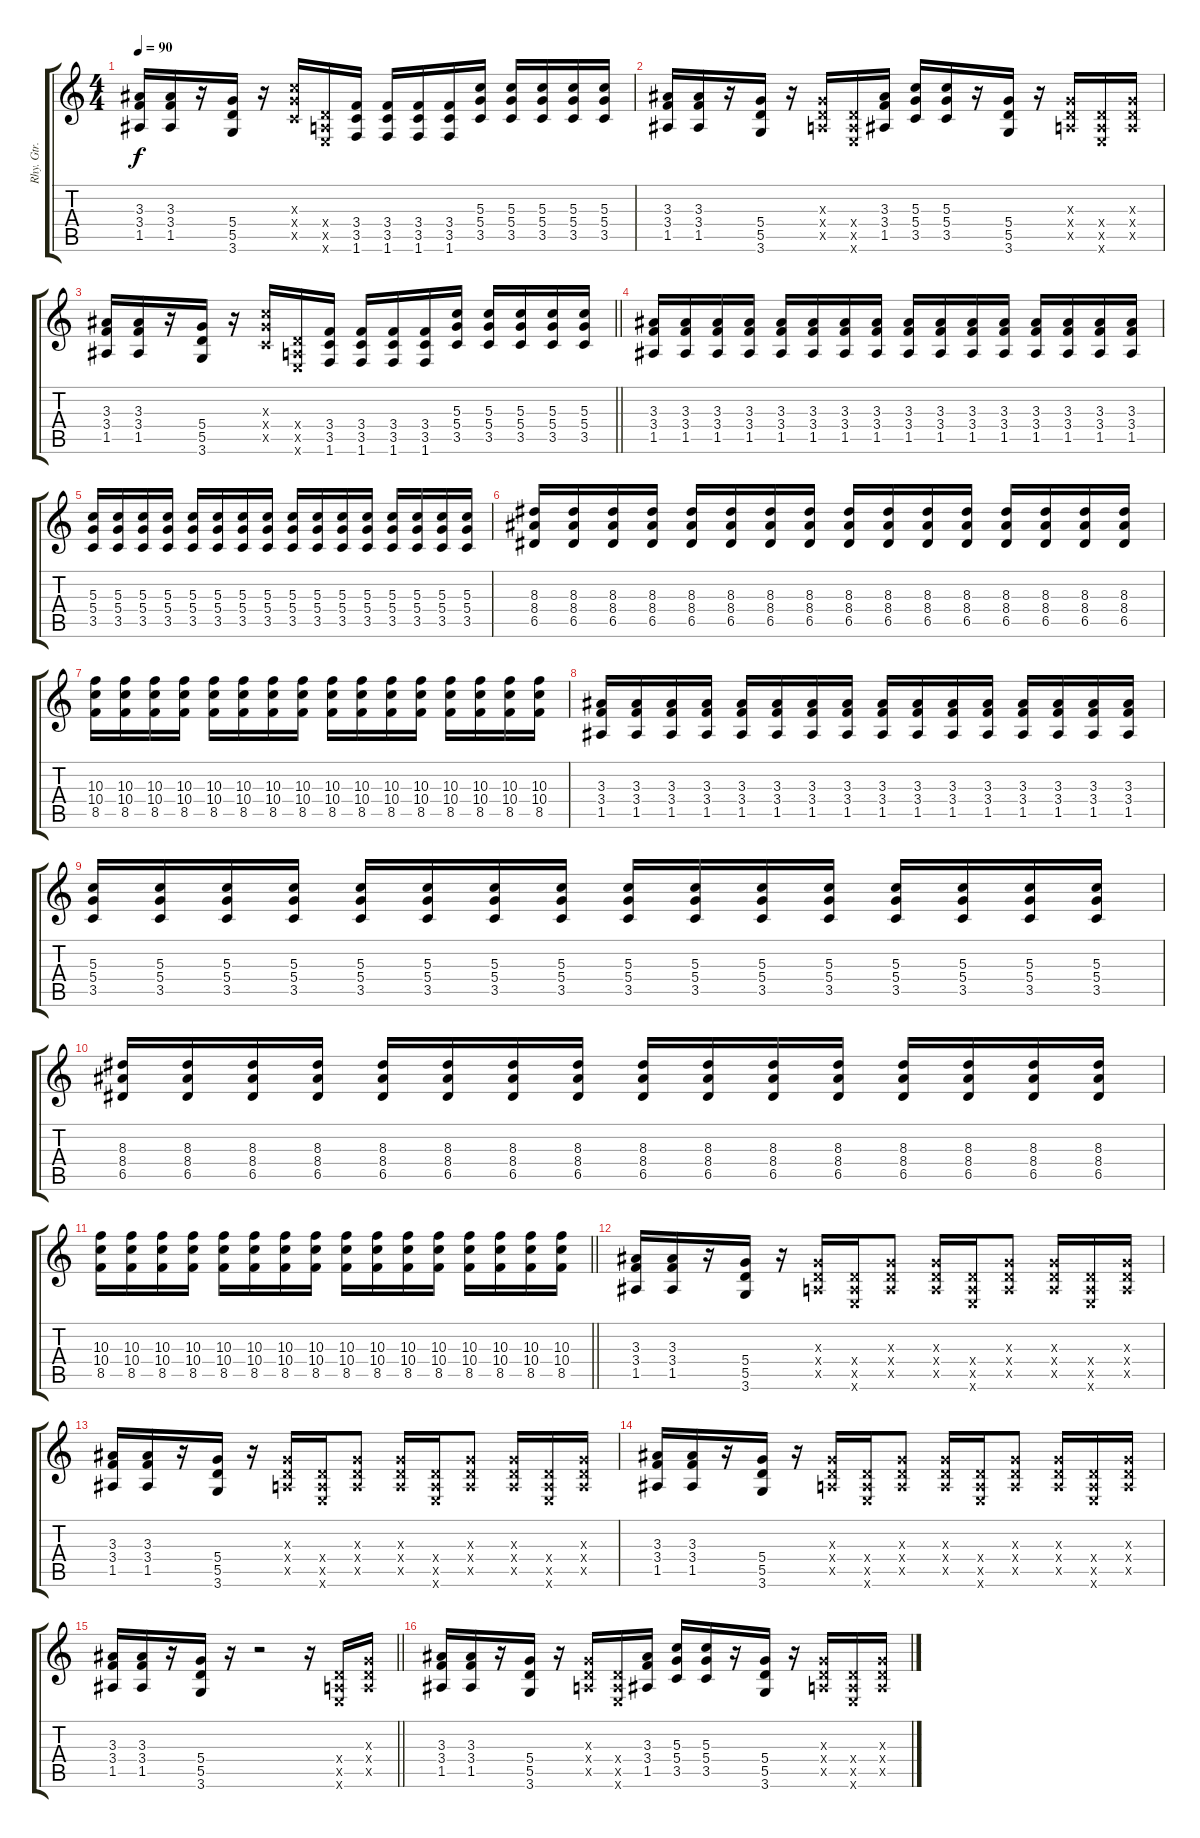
\track ("Rhy. Gtr. 1" "Rhy. Gtr. ") {instrument distortionguitar}
\staff {score tabs}
\tuning (E4 B3 G3 D3 A2 E2) {hide}
\ts (4 4)
\tempo 90
\clef g2
\ks c
(3.3 3.4 1.5).16{dy f} (3.3 3.4 1.5).16 r.16 (5.4 5.5 3.6).16 r.16 (5.3{x} 5.4{x} 3.5{x}).16 (0.4{x} 0.5{x} 0.6{x}).16 (3.4 3.5 1.6).16 (3.4 3.5 1.6).16 (3.4 3.5 1.6).16 (3.4 3.5 1.6).16 (5.3 5.4 3.5).16 (5.3 5.4 3.5).16 (5.3 5.4 3.5).16 (5.3 5.4 3.5).16 (5.3 5.4 3.5).16 |
(3.3 3.4 1.5).16 (3.3 3.4 1.5).16 r.16 (5.4 5.5 3.6).16 r.16 (0.3{x} 0.4{x} 0.5{x}).16 (0.4{x} 0.5{x} 0.6{x}).16 (3.3 3.4 1.5).16 (5.3 5.4 3.5).16 (5.3 5.4 3.5).16 r.16 (5.4 5.5 3.6).16 r.16 (0.3{x} 0.4{x} 0.5{x}).16 (0.4{x} 0.5{x} 0.6{x}).16 (0.3{x} 0.4{x} 0.5{x}).16 |
\barLineRight lightlight
(3.3 3.4 1.5).16 (3.3 3.4 1.5).16 r.16 (5.4 5.5 3.6).16 r.16 (5.3{x} 5.4{x} 3.5{x}).16 (0.4{x} 0.5{x} 0.6{x}).16 (3.4 3.5 1.6).16 (3.4 3.5 1.6).16 (3.4 3.5 1.6).16 (3.4 3.5 1.6).16 (5.3 5.4 3.5).16 (5.3 5.4 3.5).16 (5.3 5.4 3.5).16 (5.3 5.4 3.5).16 (5.3 5.4 3.5).16 |
\section ("" "")
(3.3 3.4 1.5).16 (3.3 3.4 1.5).16 (3.3 3.4 1.5).16 (3.3 3.4 1.5).16 (3.3 3.4 1.5).16 (3.3 3.4 1.5).16 (3.3 3.4 1.5).16 (3.3 3.4 1.5).16 (3.3 3.4 1.5).16 (3.3 3.4 1.5).16 (3.3 3.4 1.5).16 (3.3 3.4 1.5).16 (3.3 3.4 1.5).16 (3.3 3.4 1.5).16 (3.3 3.4 1.5).16 (3.3 3.4 1.5).16 |
(5.3 5.4 3.5).16 (5.3 5.4 3.5).16 (5.3 5.4 3.5).16 (5.3 5.4 3.5).16 (5.3 5.4 3.5).16 (5.3 5.4 3.5).16 (5.3 5.4 3.5).16 (5.3 5.4 3.5).16 (5.3 5.4 3.5).16 (5.3 5.4 3.5).16 (5.3 5.4 3.5).16 (5.3 5.4 3.5).16 (5.3 5.4 3.5).16 (5.3 5.4 3.5).16 (5.3 5.4 3.5).16 (5.3 5.4 3.5).16 |
(8.3 8.4 6.5).16 (8.3 8.4 6.5).16 (8.3 8.4 6.5).16 (8.3 8.4 6.5).16 (8.3 8.4 6.5).16 (8.3 8.4 6.5).16 (8.3 8.4 6.5).16 (8.3 8.4 6.5).16 (8.3 8.4 6.5).16 (8.3 8.4 6.5).16 (8.3 8.4 6.5).16 (8.3 8.4 6.5).16 (8.3 8.4 6.5).16 (8.3 8.4 6.5).16 (8.3 8.4 6.5).16 (8.3 8.4 6.5).16 |
(10.3 10.4 8.5).16 (10.3 10.4 8.5).16 (10.3 10.4 8.5).16 (10.3 10.4 8.5).16 (10.3 10.4 8.5).16 (10.3 10.4 8.5).16 (10.3 10.4 8.5).16 (10.3 10.4 8.5).16 (10.3 10.4 8.5).16 (10.3 10.4 8.5).16 (10.3 10.4 8.5).16 (10.3 10.4 8.5).16 (10.3 10.4 8.5).16 (10.3 10.4 8.5).16 (10.3 10.4 8.5).16 (10.3 10.4 8.5).16 |
(3.3 3.4 1.5).16 (3.3 3.4 1.5).16 (3.3 3.4 1.5).16 (3.3 3.4 1.5).16 (3.3 3.4 1.5).16 (3.3 3.4 1.5).16 (3.3 3.4 1.5).16 (3.3 3.4 1.5).16 (3.3 3.4 1.5).16 (3.3 3.4 1.5).16 (3.3 3.4 1.5).16 (3.3 3.4 1.5).16 (3.3 3.4 1.5).16 (3.3 3.4 1.5).16 (3.3 3.4 1.5).16 (3.3 3.4 1.5).16 |
(5.3 5.4 3.5).16 (5.3 5.4 3.5).16 (5.3 5.4 3.5).16 (5.3 5.4 3.5).16 (5.3 5.4 3.5).16 (5.3 5.4 3.5).16 (5.3 5.4 3.5).16 (5.3 5.4 3.5).16 (5.3 5.4 3.5).16 (5.3 5.4 3.5).16 (5.3 5.4 3.5).16 (5.3 5.4 3.5).16 (5.3 5.4 3.5).16 (5.3 5.4 3.5).16 (5.3 5.4 3.5).16 (5.3 5.4 3.5).16 |
(8.3 8.4 6.5).16 (8.3 8.4 6.5).16 (8.3 8.4 6.5).16 (8.3 8.4 6.5).16 (8.3 8.4 6.5).16 (8.3 8.4 6.5).16 (8.3 8.4 6.5).16 (8.3 8.4 6.5).16 (8.3 8.4 6.5).16 (8.3 8.4 6.5).16 (8.3 8.4 6.5).16 (8.3 8.4 6.5).16 (8.3 8.4 6.5).16 (8.3 8.4 6.5).16 (8.3 8.4 6.5).16 (8.3 8.4 6.5).16 |
\barLineRight lightlight
(10.3 10.4 8.5).16 (10.3 10.4 8.5).16 (10.3 10.4 8.5).16 (10.3 10.4 8.5).16 (10.3 10.4 8.5).16 (10.3 10.4 8.5).16 (10.3 10.4 8.5).16 (10.3 10.4 8.5).16 (10.3 10.4 8.5).16 (10.3 10.4 8.5).16 (10.3 10.4 8.5).16 (10.3 10.4 8.5).16 (10.3 10.4 8.5).16 (10.3 10.4 8.5).16 (10.3 10.4 8.5).16 (10.3 10.4 8.5).16 |
\section ("" "")
(3.3 3.4 1.5).16 (3.3 3.4 1.5).16 r.16 (5.4 5.5 3.6).16 r.16 (0.3{x} 0.4{x} 0.5{x}).16 (0.4{x} 0.5{x} 0.6{x}).16 (0.3{x} 0.4{x} 0.5{x}).8 (0.3{x} 0.4{x} 0.5{x}).16 (0.4{x} 0.5{x} 0.6{x}).16 (0.3{x} 0.4{x} 0.5{x}).8 (0.3{x} 0.4{x} 0.5{x}).16 (0.4{x} 0.5{x} 0.6{x}).16 (0.3{x} 0.4{x} 0.5{x}).16 |
(3.3 3.4 1.5).16 (3.3 3.4 1.5).16 r.16 (5.4 5.5 3.6).16 r.16 (0.3{x} 0.4{x} 0.5{x}).16 (0.4{x} 0.5{x} 0.6{x}).16 (0.3{x} 0.4{x} 0.5{x}).8 (0.3{x} 0.4{x} 0.5{x}).16 (0.4{x} 0.5{x} 0.6{x}).16 (0.3{x} 0.4{x} 0.5{x}).8 (0.3{x} 0.4{x} 0.5{x}).16 (0.4{x} 0.5{x} 0.6{x}).16 (0.3{x} 0.4{x} 0.5{x}).16 |
(3.3 3.4 1.5).16 (3.3 3.4 1.5).16 r.16 (5.4 5.5 3.6).16 r.16 (0.3{x} 0.4{x} 0.5{x}).16 (0.4{x} 0.5{x} 0.6{x}).16 (0.3{x} 0.4{x} 0.5{x}).8 (0.3{x} 0.4{x} 0.5{x}).16 (0.4{x} 0.5{x} 0.6{x}).16 (0.3{x} 0.4{x} 0.5{x}).8 (0.3{x} 0.4{x} 0.5{x}).16 (0.4{x} 0.5{x} 0.6{x}).16 (0.3{x} 0.4{x} 0.5{x}).16 |
\barLineRight lightlight
(3.3 3.4 1.5).16 (3.3 3.4 1.5).16 r.16 (5.4 5.5 3.6).16 r.16 r.2 r.16 (0.4{x} 0.5{x} 0.6{x}).16 (0.3{x} 0.4{x} 0.5{x}).16 |
\section ("" "")
(3.3 3.4 1.5).16 (3.3 3.4 1.5).16 r.16 (5.4 5.5 3.6).16 r.16 (0.3{x} 0.4{x} 0.5{x}).16 (0.4{x} 0.5{x} 0.6{x}).16 (3.3 3.4 1.5).16 (5.3 5.4 3.5).16 (5.3 5.4 3.5).16 r.16 (5.4 5.5 3.6).16 r.16 (0.3{x} 0.4{x} 0.5{x}).16 (0.4{x} 0.5{x} 0.6{x}).16 (0.3{x} 0.4{x} 0.5{x}).16
